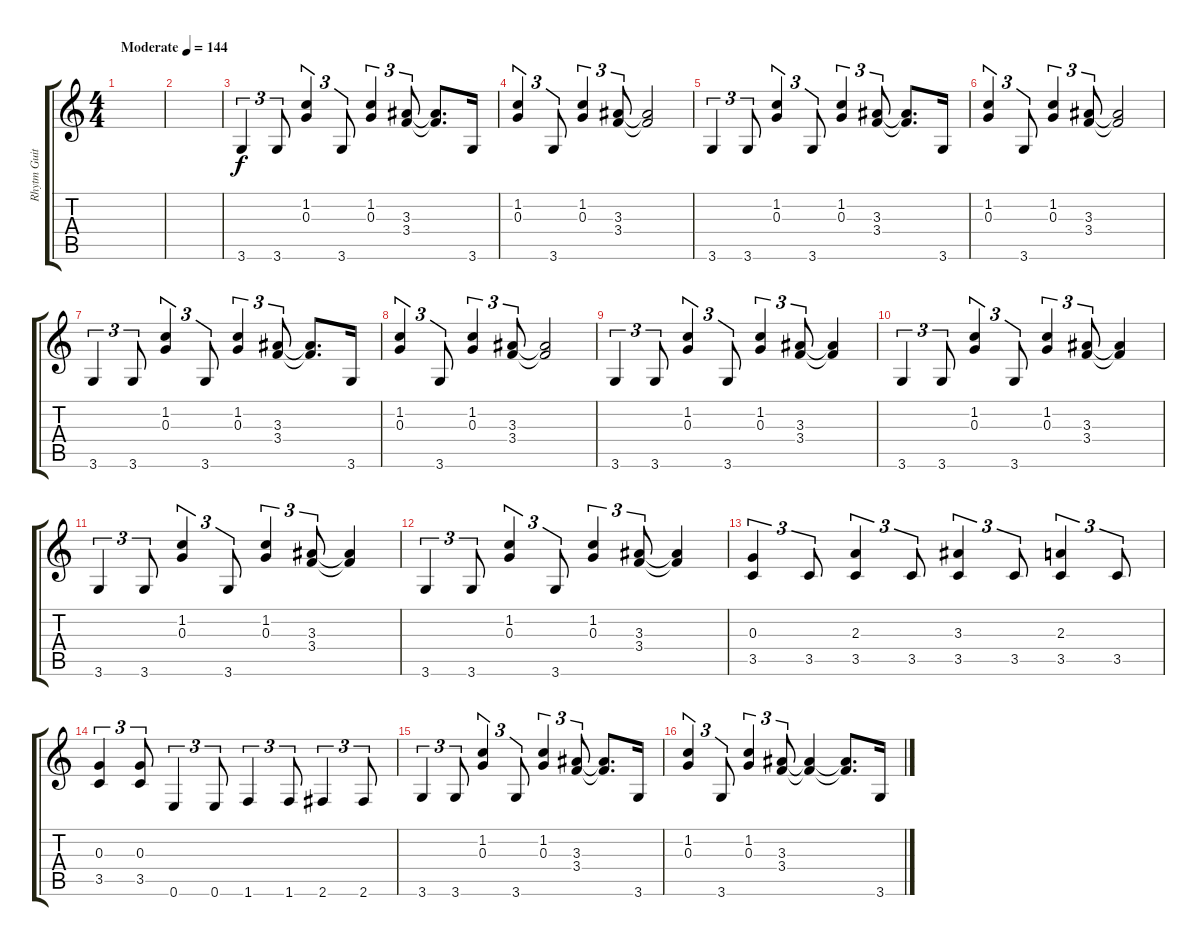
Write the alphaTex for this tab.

\track ("Rhytm Guitar" "Rhytm Guit") {instrument overdrivenguitar}
\staff {score tabs}
\tuning (E4 B3 G3 D3 A2 E2) {hide}
\ts (4 4)
\tempo (144 "Moderate")
\clef g2
\ks c
|
|
3.6.4{tu (3 2)} 3.6.8{tu (3 2)} (1.2 0.3).4{tu (3 2)} 3.6.8{tu (3 2)} (1.2 0.3).4{tu (3 2)} (3.3 3.4).8{tu (3 2)} (3.3{t} 3.4{t}).8{d} 3.6.16 |
(1.2 0.3).4{tu (3 2)} 3.6.8{tu (3 2)} (1.2 0.3).4{tu (3 2)} (3.3 3.4).8{tu (3 2)} (3.3{t} 3.4{t}).2 |
3.6.4{tu (3 2)} 3.6.8{tu (3 2)} (1.2 0.3).4{tu (3 2)} 3.6.8{tu (3 2)} (1.2 0.3).4{tu (3 2)} (3.3 3.4).8{tu (3 2)} (3.3{t} 3.4{t}).8{d} 3.6.16 |
(1.2 0.3).4{tu (3 2)} 3.6.8{tu (3 2)} (1.2 0.3).4{tu (3 2)} (3.3 3.4).8{tu (3 2)} (3.3{t} 3.4{t}).2 |
3.6.4{tu (3 2)} 3.6.8{tu (3 2)} (1.2 0.3).4{tu (3 2)} 3.6.8{tu (3 2)} (1.2 0.3).4{tu (3 2)} (3.3 3.4).8{tu (3 2)} (3.3{t} 3.4{t}).8{d} 3.6.16 |
(1.2 0.3).4{tu (3 2)} 3.6.8{tu (3 2)} (1.2 0.3).4{tu (3 2)} (3.3 3.4).8{tu (3 2)} (3.3{t} 3.4{t}).2 |
3.6.4{tu (3 2)} 3.6.8{tu (3 2)} (1.2 0.3).4{tu (3 2)} 3.6.8{tu (3 2)} (1.2 0.3).4{tu (3 2)} (3.3 3.4).8{tu (3 2)} (3.3{t} 3.4{t}).4 |
3.6.4{tu (3 2)} 3.6.8{tu (3 2)} (1.2 0.3).4{tu (3 2)} 3.6.8{tu (3 2)} (1.2 0.3).4{tu (3 2)} (3.3 3.4).8{tu (3 2)} (3.3{t} 3.4{t}).4 |
3.6.4{tu (3 2)} 3.6.8{tu (3 2)} (1.2 0.3).4{tu (3 2)} 3.6.8{tu (3 2)} (1.2 0.3).4{tu (3 2)} (3.3 3.4).8{tu (3 2)} (3.3{t} 3.4{t}).4 |
3.6.4{tu (3 2)} 3.6.8{tu (3 2)} (1.2 0.3).4{tu (3 2)} 3.6.8{tu (3 2)} (1.2 0.3).4{tu (3 2)} (3.3 3.4).8{tu (3 2)} (3.3{t} 3.4{t}).4 |
(0.3 3.5).4{tu (3 2)} 3.5.8{tu (3 2)} (2.3 3.5).4{tu (3 2)} 3.5.8{tu (3 2)} (3.3 3.5).4{tu (3 2)} 3.5.8{tu (3 2)} (2.3 3.5).4{tu (3 2)} 3.5.8{tu (3 2)} |
(0.3 3.5).4{tu (3 2)} (0.3 3.5).8{tu (3 2)} 0.6.4{tu (3 2)} 0.6.8{tu (3 2)} 1.6.4{tu (3 2)} 1.6.8{tu (3 2)} 2.6.4{tu (3 2)} 2.6.8{tu (3 2)} |
3.6.4{tu (3 2)} 3.6.8{tu (3 2)} (1.2 0.3).4{tu (3 2)} 3.6.8{tu (3 2)} (1.2 0.3).4{tu (3 2)} (3.3 3.4).8{tu (3 2)} (3.3{t} 3.4{t}).8{d} 3.6.16 |
(1.2 0.3).4{tu (3 2)} 3.6.8{tu (3 2)} (1.2 0.3).4{tu (3 2)} (3.3 3.4).8{tu (3 2)} (3.3{t} 3.4{t}).4 (3.3{t} 3.4{t}).8{d} 3.6.16
